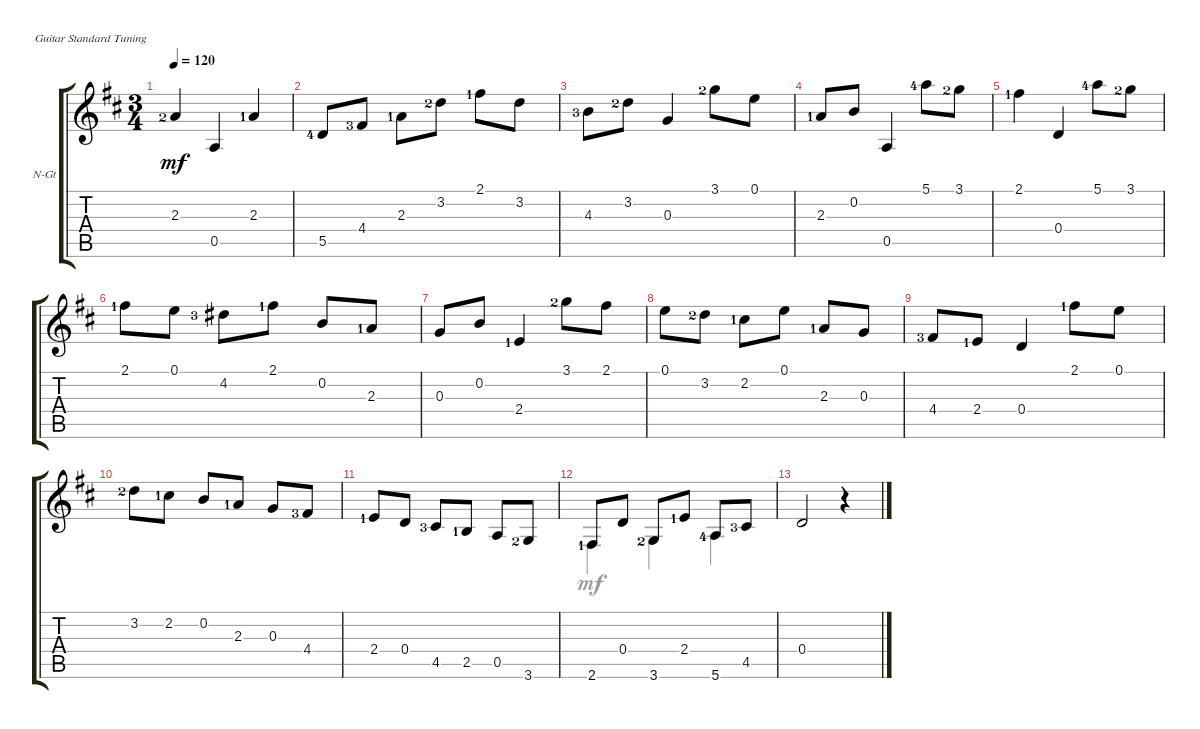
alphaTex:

\defaultSystemsLayout 4
\bracketExtendMode groupsimilarinstruments
\firstSystemTrackNameOrientation horizontal
\otherSystemsTrackNameOrientation horizontal
\track ("Nylon Guitar" "N-Gt") {instrument acousticguitarsteel}
\staff {score tabs}
\tuning (E4 B3 G3 D3 A2 E2)
\voice
\ts (3 4)
\tempo 120
\clef g2
\ks d
2.3{lf 3}.4{dy mf} 0.5.4 2.3{lf 2}.4 |
5.5{lf 5}.8 4.4{lf 4}.8 2.3{lf 2}.8 3.2{lf 3}.8 2.1{lf 2}.8 3.2.8 |
4.3{lf 4}.8 3.2{lf 3}.8 0.3.4 3.1{lf 3}.8 0.1.8 |
2.3{lf 2}.8 0.2.8 0.5.4 5.1{lf 5}.8 3.1{lf 3}.8 |
2.1{lf 2}.4 0.4.4 5.1{lf 5}.8 3.1{lf 3}.8 |
2.1{lf 2}.8 0.1.8 4.2{lf 4}.8 2.1{lf 2}.8 0.2.8 2.3{lf 2}.8 |
0.3.8 0.2.8 2.4{lf 2}.4 3.1{lf 3}.8 2.1.8 |
0.1.8 3.2{lf 3}.8 2.2{lf 2}.8 0.1.8 2.3{lf 2}.8 0.3.8 |
4.4{lf 4}.8 2.4{lf 2}.8 0.4.4 2.1{lf 2}.8 0.1.8 |
3.2{lf 3}.8 2.2{lf 2}.8 0.2.8 2.3{lf 2}.8 0.3.8 4.4{lf 4}.8 |
2.4{lf 2}.8 0.4.8 4.5{lf 4}.8 2.5{lf 2}.8 0.5.8 3.6{lf 3}.8 |
2.6{lf 2}.8 0.4.8 3.6{lf 3}.8 2.4{lf 2}.8 5.6{lf 5}.8 4.5{lf 4}.8 |
0.4.2 r.4
\voice
\clef g2
\ottava regular
\simile none
\ks d
|
|
|
|
|
|
|
|
|
|
|
2.6{lf 2}.4 3.6{lf 3}.4 5.6{lf 5}.4 |
